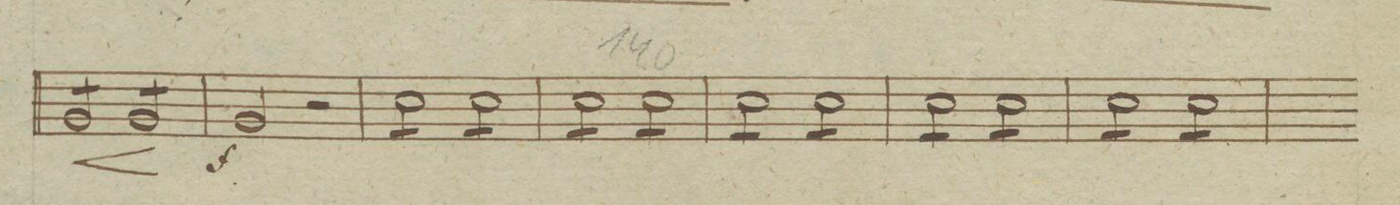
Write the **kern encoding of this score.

**kern	**dynam
*I"Vilone	*
*clefF4	*
*k[b-e-a-]	*
*met(c)	*
*M4/4	*
8BB-/Lyy	<
8BB-yy/	.
8BB-yy/	.
8BB-/Jyy	.
8BB-/Lyy	.
8BB-yy/	.
8BB-yy/	.
8BB-/Jyy	[[
*Xtremolo	*
=134	=134
2BB-yy/	f
2ryy	.
=135	=135
*tremolo	*
8E-\Lyy	.
8E-yy\	.
8E-yy\	.
8E-\Jyy	.
8E-\Lyy	.
8E-yy\	.
8E-yy\	.
8E-\Jyy	.
=136	=136
8E-\Lyy	.
8E-yy\	.
8E-yy\	.
8E-\Jyy	.
8E-\Lyy	.
8E-yy\	.
8E-yy\	.
8E-\Jyy	.
=137	=137
8E-\Lyy	.
8E-yy\	.
8E-yy\	.
8E-\Jyy	.
8E-\Lyy	.
8E-yy\	.
8E-yy\	.
8E-\Jyy	.
=138	=138
8E-\Lyy	.
8E-yy\	.
8E-yy\	.
8E-\Jyy	.
8E-\Lyy	.
8E-yy\	.
8E-yy\	.
8E-\Jyy	.
=139	=139
8E-\Lyy	.
8E-yy\	.
8E-yy\	.
8E-\Jyy	.
8E-\Lyy	.
8E-yy\	.
8E-yy\	.
8E-\Jyy	.
=140	=140
*-	*-
